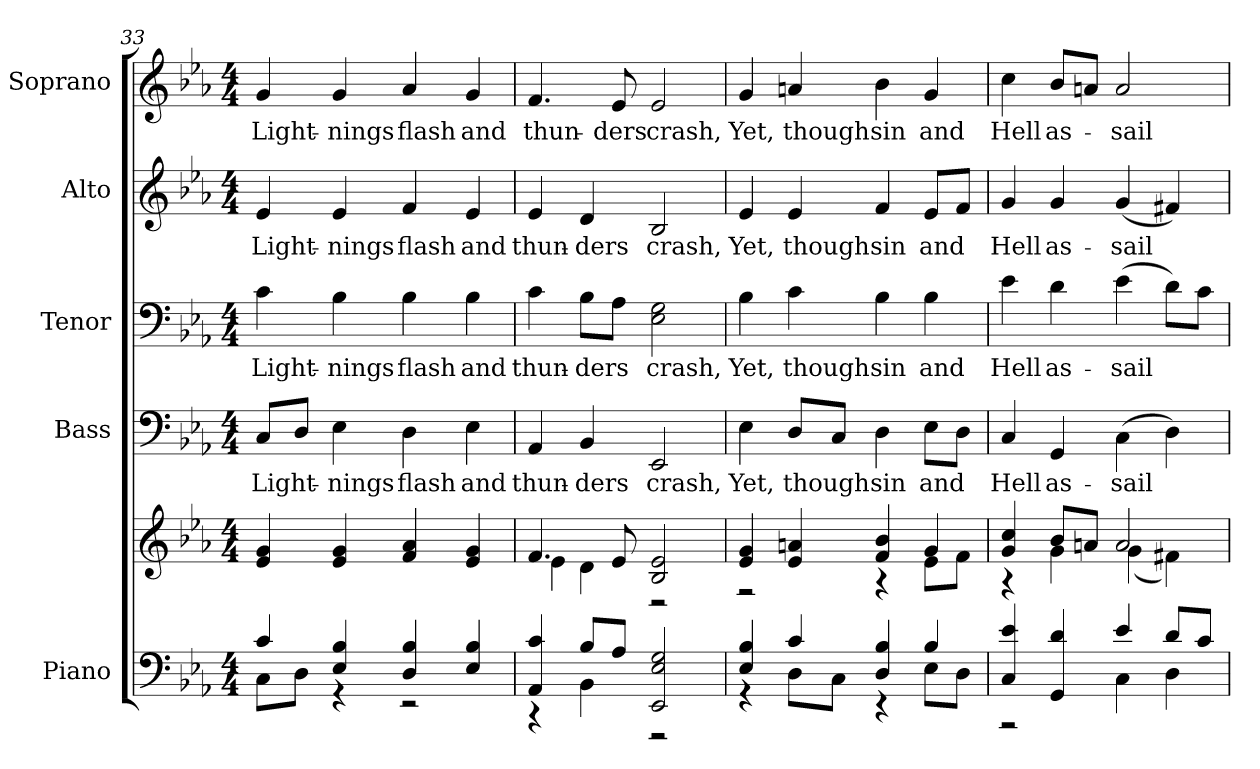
**kern	**kern	**kern	**text	**kern	**text	**kern	**text	**kern	**text
*part5	*part5	*part4	*part4	*part3	*part3	*part2	*part2	*part1	*part1
*staff6	*staff5	*staff4	*staff4	*staff3	*staff3	*staff2	*staff2	*staff1	*staff1
*I"Piano	*	*I"Bass	*	*I"Tenor	*	*I"Alto	*	*I"Soprano	*
*I'Pno.	*	*I'B.	*	*I'T.	*	*I'A.	*	*I'S.	*
!!LO:PB:g=z
*clefF4	*clefG2	*clefF4	*	*clefF4	*	*clefG2	*	*clefG2	*
*k[b-e-a-]	*k[b-e-a-]	*k[b-e-a-]	*	*k[b-e-a-]	*	*k[b-e-a-]	*	*k[b-e-a-]	*
*E-:	*E-:	*E-:	*	*E-:	*	*E-:	*	*E-:	*
*M4/4	*M4/4	*M4/4	*	*M4/4	*	*M4/4	*	*M4/4	*
=33	=33	=33	=33	=33	=33	=33	=33	=33	=33
*^	*	*	*	*	*	*	*	*	*
!	!	!	!	!LO:LY:b:color=#000000	!	!	!	!	!	!
!	!	!	!	!	!	!LO:LY:b:color=#000000	!	!	!	!
!	!	!	!	!	!	!	!	!LO:LY:b:color=#000000	!	!
!	!	!	!	!	!	!	!	!	!	!LO:LY:b:color=#000000
4ci/	8Ci\L	4e-i/ 4gi	8Ci/L	Light-	4ci\	Light-	4e-i/	Light-	4gi/	Light-
.	8Di\J	.	8Di/J	.	.	.	.	.	.	.
!	!	!	!	!LO:LY:b:color=#000000	!	!	!	!	!	!
!	!	!	!	!	!	!LO:LY:b:color=#000000	!	!	!	!
!	!	!	!	!	!	!	!	!LO:LY:b:color=#000000	!	!
!	!	!	!	!	!	!	!	!	!	!LO:LY:b:color=#000000
4E-i/ 4B-i	4r	4e-i/ 4gi	4E-i\	-nings	4B-i\	-nings	4e-i/	-nings	4gi/	-nings
!	!	!	!	!LO:LY:b:color=#000000	!	!	!	!	!	!
!	!	!	!	!	!	!LO:LY:b:color=#000000	!	!	!	!
!	!	!	!	!	!	!	!	!LO:LY:b:color=#000000	!	!
!	!	!	!	!	!	!	!	!	!	!LO:LY:b:color=#000000
4Di/ 4B-i	2r	4fi/ 4a-i	4Di\	flash	4B-i\	flash	4fi/	flash	4a-i/	flash
!	!	!	!	!LO:LY:b:color=#000000	!	!	!	!	!	!
!	!	!	!	!	!	!LO:LY:b:color=#000000	!	!	!	!
!	!	!	!	!	!	!	!	!LO:LY:b:color=#000000	!	!
!	!	!	!	!	!	!	!	!	!	!LO:LY:b:color=#000000
4E-i/ 4B-i	.	4e-i/ 4gi	4E-i\	and	4B-i\	and	4e-i/	and	4gi/	and
=34	=34	=34	=34	=34	=34	=34	=34	=34	=34	=34
*	*	*^	*	*	*	*	*	*	*	*
!	!	!	!	!	!LO:LY:b:color=#000000	!	!	!	!	!	!
!	!	!	!	!	!	!	!LO:LY:b:color=#000000	!	!	!	!
!	!	!	!	!	!	!	!	!	!LO:LY:b:color=#000000	!	!
!	!	!	!	!	!	!	!	!	!	!	!LO:LY:b:color=#000000
4AA-i/ 4ci	4r	4.fi/	4e-i\	4AA-i/	thun-	4ci\	thun-	4e-i/	thun-	4.fi/	thun-
!	!	!	!	!	!LO:LY:b:color=#000000	!	!	!	!	!	!
!	!	!	!	!	!	!	!LO:LY:b:color=#000000	!	!	!	!
!	!	!	!	!	!	!	!	!	!LO:LY:b:color=#000000	!	!
8B-i/L	4BB-i\	.	4di\	4BB-i/	-ders	8B-i\L	-ders	4di/	-ders	.	.
!	!	!	!	!	!	!	!	!	!	!	!LO:LY:b:color=#000000
8A-i/J	.	8e-i/	.	.	.	8A-i\J	.	.	.	8e-i/	-ders
!	!	!	!	!	!LO:LY:b:color=#000000	!	!	!	!	!	!
!	!	!	!	!	!	!	!LO:LY:b:color=#000000	!	!	!	!
!	!	!	!	!	!	!	!	!	!LO:LY:b:color=#000000	!	!
!	!	!	!	!	!	!	!	!	!	!	!LO:LY:b:color=#000000
2EE-i/ 2E-i 2Gi	2r	2B-i/ 2e-i	2r	2EE-i/	crash,	2E-i\ 2Gi	crash,	2B-i/	crash,	2e-i/	crash,
!!LO:PB:g=z
=35	=35	=35	=35	=35	=35	=35	=35	=35	=35	=35	=35
!	!	!	!	!	!LO:LY:b:color=#000000	!	!	!	!	!	!
!	!	!	!	!	!	!	!LO:LY:b:color=#000000	!	!	!	!
!	!	!	!	!	!	!	!	!	!LO:LY:b:color=#000000	!	!
!	!	!	!	!	!	!	!	!	!	!	!LO:LY:b:color=#000000
4E-i/ 4B-i	4r	4e-i/ 4gi	2r	4E-i\	Yet,	4B-i\	Yet,	4e-i/	Yet,	4gi/	Yet,
!	!	!	!	!	!LO:LY:b:color=#000000	!	!	!	!	!	!
!	!	!	!	!	!	!	!LO:LY:b:color=#000000	!	!	!	!
!	!	!	!	!	!	!	!	!	!LO:LY:b:color=#000000	!	!
!	!	!	!	!	!	!	!	!	!	!	!LO:LY:b:color=#000000
4ci/	8Di\L	4e-i/ 4ani	.	8Di/L	though	4ci\	though	4e-i/	though	4ani/	though
.	8Ci\J	.	.	8Ci/J	.	.	.	.	.	.	.
!	!	!	!	!	!LO:LY:b:color=#000000	!	!	!	!	!	!
!	!	!	!	!	!	!	!LO:LY:b:color=#000000	!	!	!	!
!	!	!	!	!	!	!	!	!	!LO:LY:b:color=#000000	!	!
!	!	!	!	!	!	!	!	!	!	!	!LO:LY:b:color=#000000
4Di/ 4B-i	4r	4fi/ 4b-i	4r	4Di\	sin	4B-i\	sin	4fi/	sin	4b-i\	sin
!	!	!	!	!	!LO:LY:b:color=#000000	!	!	!	!	!	!
!	!	!	!	!	!	!	!LO:LY:b:color=#000000	!	!	!	!
!	!	!	!	!	!	!	!	!	!LO:LY:b:color=#000000	!	!
!	!	!	!	!	!	!	!	!	!	!	!LO:LY:b:color=#000000
4B-i/	8E-i\L	4gi/	8e-i\L	8E-i\L	and	4B-i\	and	8e-i/L	and	4gi/	and
.	8Di\J	.	8fi\J	8Di\J	.	.	.	8fi/J	.	.	.
=36	=36	=36	=36	=36	=36	=36	=36	=36	=36	=36	=36
!	!	!	!	!	!LO:LY:b:color=#000000	!	!	!	!	!	!
!	!	!	!	!	!	!	!LO:LY:b:color=#000000	!	!	!	!
!	!	!	!	!	!	!	!	!	!LO:LY:b:color=#000000	!	!
!	!	!	!	!	!	!	!	!	!	!	!LO:LY:b:color=#000000
4Ci/ 4e-i	2r	4gi/ 4cci	4r	4Ci/	Hell	4e-i\	Hell	4gi/	Hell	4cci\	Hell
!	!	!	!	!	!LO:LY:b:color=#000000	!	!	!	!	!	!
!	!	!	!	!	!	!	!LO:LY:b:color=#000000	!	!	!	!
!	!	!	!	!	!	!	!	!	!LO:LY:b:color=#000000	!	!
!	!	!	!	!	!	!	!	!	!	!	!LO:LY:b:color=#000000
4GGi/ 4di	.	8b-i/L	4gi\	4GGi/	as-	4di\	as-	4gi/	as-	8b-i/L	as-
.	.	8ani/J	.	.	.	.	.	.	.	8ani/J	.
!	!	!	!	!	!LO:LY:b:color=#000000	!	!	!	!	!	!
!	!	!	!	!	!	!	!LO:LY:b:color=#000000	!	!	!	!
!	!	!	!	!	!	!	!	!	!LO:LY:b:color=#000000	!	!
!	!	!	!	!	!	!	!	!	!	!	!LO:LY:b:color=#000000
4e-i/	4Ci\	2ai/	(4gi\	(4Ci\	-sail	(4e-i\	-sail	(4gi/	-sail	2ai/	-sail
8di/L	4Di\	.	4f#Xi\)	4Di\)	.	8di\L)	.	4f#Xi/)	.	.	.
8ci/J	.	.	.	.	.	8ci\J	.	.	.	.	.
*v	*v	*	*	*	*	*	*	*	*	*	*
*	*v	*v	*	*	*	*	*	*	*	*
=	=	=	=	=	=	=	=	=	=
*-	*-	*-	*-	*-	*-	*-	*-	*-	*-
